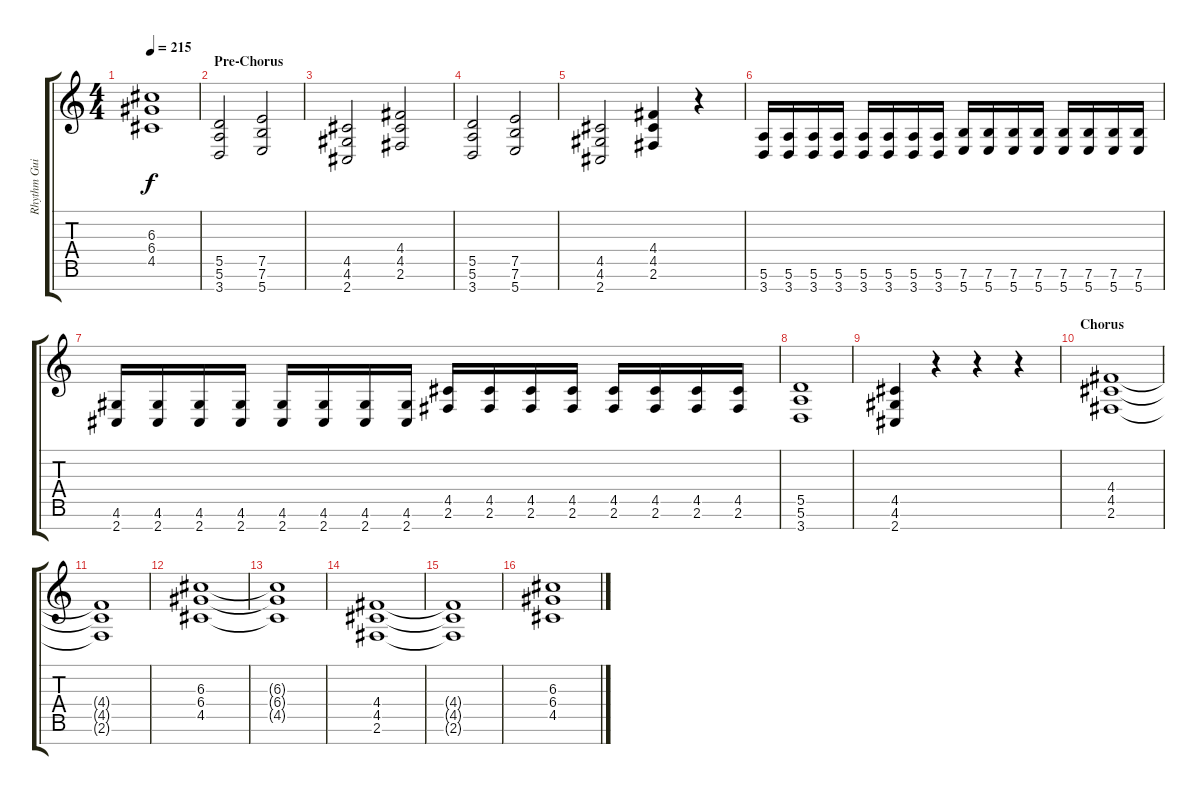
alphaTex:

\track ("Rhythm Guitar 2" "Rhythm Gui") {instrument overdrivenguitar}
\staff {score tabs}
\tuning (E4 B3 G3 D3 A2 E2 B1) {hide}
\ts (4 4)
\tempo 215
\clef g2
\ks c
(6.3 6.4 4.5).1{dy f} |
\section ("" "Pre-Chorus")
(5.5 5.6 3.7).2 (7.5 7.6 5.7).2 |
(4.5 4.6 2.7).2 (4.4 4.5 2.6).2 |
(5.5 5.6 3.7).2 (7.5 7.6 5.7).2 |
(4.5 4.6 2.7).2 (4.4 4.5 2.6).4 r.4 |
(5.6 3.7).16 (5.6 3.7).16 (5.6 3.7).16 (5.6 3.7).16 (5.6 3.7).16 (5.6 3.7).16 (5.6 3.7).16 (5.6 3.7).16 (7.6 5.7).16 (7.6 5.7).16 (7.6 5.7).16 (7.6 5.7).16 (7.6 5.7).16 (7.6 5.7).16 (7.6 5.7).16 (7.6 5.7).16 |
(4.6 2.7).16 (4.6 2.7).16 (4.6 2.7).16 (4.6 2.7).16 (4.6 2.7).16 (4.6 2.7).16 (4.6 2.7).16 (4.6 2.7).16 (4.5 2.6).16 (4.5 2.6).16 (4.5 2.6).16 (4.5 2.6).16 (4.5 2.6).16 (4.5 2.6).16 (4.5 2.6).16 (4.5 2.6).16 |
(5.5 5.6 3.7).1 |
(4.5 4.6 2.7).4 r.4 r.4 r.4 |
\section ("" "Chorus")
(4.4 4.5 2.6).1 |
(4.4{t} 4.5{t} 2.6{t}).1 |
(6.3 6.4 4.5).1 |
(6.3{t} 6.4{t} 4.5{t}).1 |
(4.4 4.5 2.6).1 |
(4.4{t} 4.5{t} 2.6{t}).1 |
(6.3 6.4 4.5).1
